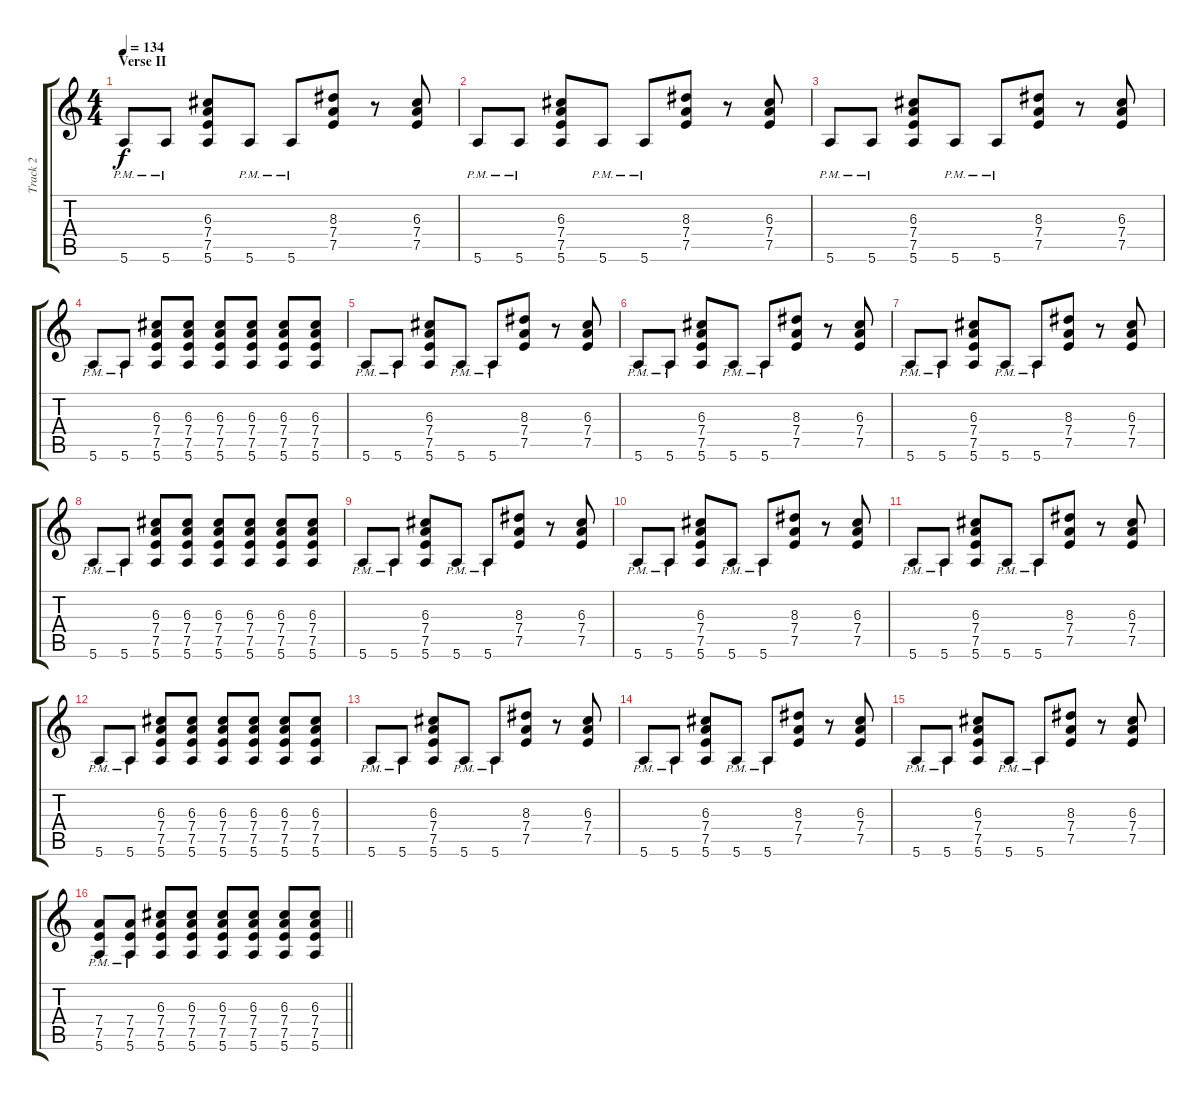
\track ("Track 2" "Track 2") {instrument distortionguitar}
\staff {score tabs}
\tuning (E4 B3 G3 D3 A2 E2) {hide}
\ts (4 4)
\section ("" "Verse II")
\tempo 134
\clef g2
\ks c
5.6{pm}.8{dy f} 5.6{pm}.8 (6.3 7.4 7.5 5.6).8 5.6{pm}.8 5.6{pm}.8 (8.3 7.4 7.5).8 r.8 (6.3 7.4 7.5).8 |
5.6{pm}.8 5.6{pm}.8 (6.3 7.4 7.5 5.6).8 5.6{pm}.8 5.6{pm}.8 (8.3 7.4 7.5).8 r.8 (6.3 7.4 7.5).8 |
5.6{pm}.8 5.6{pm}.8 (6.3 7.4 7.5 5.6).8 5.6{pm}.8 5.6{pm}.8 (8.3 7.4 7.5).8 r.8 (6.3 7.4 7.5).8 |
5.6{pm}.8 5.6{pm}.8 (6.3 7.4 7.5 5.6).8 (6.3 7.4 7.5 5.6).8 (6.3 7.4 7.5 5.6).8 (6.3 7.4 7.5 5.6).8 (6.3 7.4 7.5 5.6).8 (6.3 7.4 7.5 5.6).8 |
5.6{pm}.8 5.6{pm}.8 (6.3 7.4 7.5 5.6).8 5.6{pm}.8 5.6{pm}.8 (8.3 7.4 7.5).8 r.8 (6.3 7.4 7.5).8 |
5.6{pm}.8 5.6{pm}.8 (6.3 7.4 7.5 5.6).8 5.6{pm}.8 5.6{pm}.8 (8.3 7.4 7.5).8 r.8 (6.3 7.4 7.5).8 |
5.6{pm}.8 5.6{pm}.8 (6.3 7.4 7.5 5.6).8 5.6{pm}.8 5.6{pm}.8 (8.3 7.4 7.5).8 r.8 (6.3 7.4 7.5).8 |
5.6{pm}.8 5.6{pm}.8 (6.3 7.4 7.5 5.6).8 (6.3 7.4 7.5 5.6).8 (6.3 7.4 7.5 5.6).8 (6.3 7.4 7.5 5.6).8 (6.3 7.4 7.5 5.6).8 (6.3 7.4 7.5 5.6).8 |
5.6{pm}.8 5.6{pm}.8 (6.3 7.4 7.5 5.6).8 5.6{pm}.8 5.6{pm}.8 (8.3 7.4 7.5).8 r.8 (6.3 7.4 7.5).8 |
5.6{pm}.8 5.6{pm}.8 (6.3 7.4 7.5 5.6).8 5.6{pm}.8 5.6{pm}.8 (8.3 7.4 7.5).8 r.8 (6.3 7.4 7.5).8 |
5.6{pm}.8 5.6{pm}.8 (6.3 7.4 7.5 5.6).8 5.6{pm}.8 5.6{pm}.8 (8.3 7.4 7.5).8 r.8 (6.3 7.4 7.5).8 |
5.6{pm}.8 5.6{pm}.8 (6.3 7.4 7.5 5.6).8 (6.3 7.4 7.5 5.6).8 (6.3 7.4 7.5 5.6).8 (6.3 7.4 7.5 5.6).8 (6.3 7.4 7.5 5.6).8 (6.3 7.4 7.5 5.6).8 |
5.6{pm}.8 5.6{pm}.8 (6.3 7.4 7.5 5.6).8 5.6{pm}.8 5.6{pm}.8 (8.3 7.4 7.5).8 r.8 (6.3 7.4 7.5).8 |
5.6{pm}.8 5.6{pm}.8 (6.3 7.4 7.5 5.6).8 5.6{pm}.8 5.6{pm}.8 (8.3 7.4 7.5).8 r.8 (6.3 7.4 7.5).8 |
5.6{pm}.8 5.6{pm}.8 (6.3 7.4 7.5 5.6).8 5.6{pm}.8 5.6{pm}.8 (8.3 7.4 7.5).8 r.8 (6.3 7.4 7.5).8 |
\barLineRight lightlight
(7.4 7.5 5.6{pm}).8 (7.4 7.5 5.6{pm}).8 (6.3 7.4 7.5 5.6).8 (6.3 7.4 7.5 5.6).8 (6.3 7.4 7.5 5.6).8 (6.3 7.4 7.5 5.6).8 (6.3 7.4 7.5 5.6).8 (6.3 7.4 7.5 5.6).8
